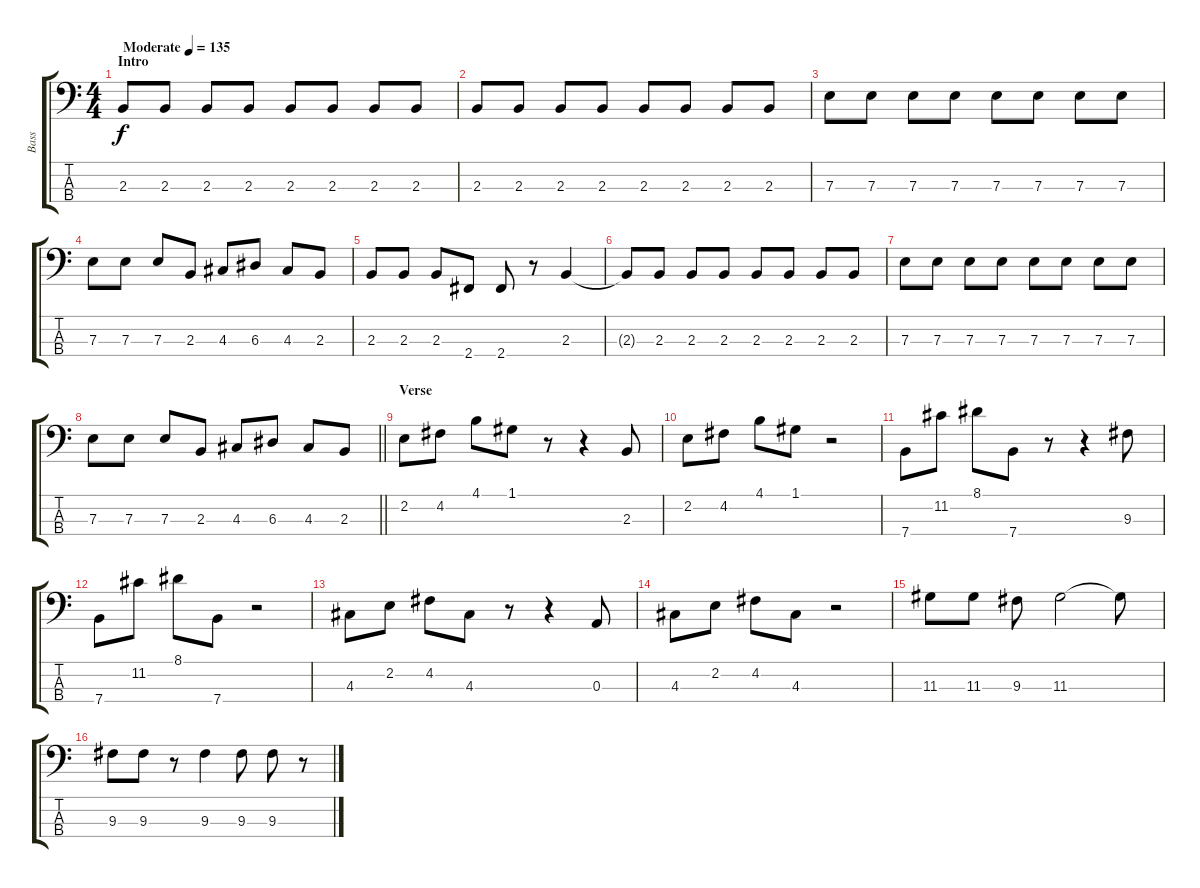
\track ("Bass" "Bass") {instrument electricbassfinger}
\staff {score tabs}
\tuning (G2 D2 A1 E1) {hide}
\ts (4 4)
\section ("" "Intro")
\tempo (135 "Moderate")
\clef f4
\ks c
2.3.8{dy f instrument electricbassfinger} 2.3.8 2.3.8 2.3.8 2.3.8 2.3.8 2.3.8 2.3.8 |
2.3.8 2.3.8 2.3.8 2.3.8 2.3.8 2.3.8 2.3.8 2.3.8 |
7.3.8 7.3.8 7.3.8 7.3.8 7.3.8 7.3.8 7.3.8 7.3.8 |
7.3.8 7.3.8 7.3.8 2.3.8 4.3.8 6.3.8 4.3.8 2.3.8 |
2.3.8 2.3.8 2.3.8 2.4.8 2.4.8 r.8 2.3.4 |
2.3{t}.8 2.3.8 2.3.8 2.3.8 2.3.8 2.3.8 2.3.8 2.3.8 |
7.3.8 7.3.8 7.3.8 7.3.8 7.3.8 7.3.8 7.3.8 7.3.8 |
\barLineRight lightlight
7.3.8 7.3.8 7.3.8 2.3.8 4.3.8 6.3.8 4.3.8 2.3.8 |
\section ("" "Verse")
2.2.8 4.2.8 4.1.8 1.1.8 r.8 r.4 2.3.8 |
2.2.8 4.2.8 4.1.8 1.1.8 r.2 |
7.4.8 11.2.8 8.1.8 7.4.8 r.8 r.4 9.3.8 |
7.4.8 11.2.8 8.1.8 7.4.8 r.2 |
4.3.8 2.2.8 4.2.8 4.3.8 r.8 r.4 0.3.8 |
4.3.8 2.2.8 4.2.8 4.3.8 r.2 |
11.3.8 11.3.8 9.3.8 11.3.2 11.3{t}.8 |
9.3.8 9.3.8 r.8 9.3.4 9.3.8 9.3.8 r.8
